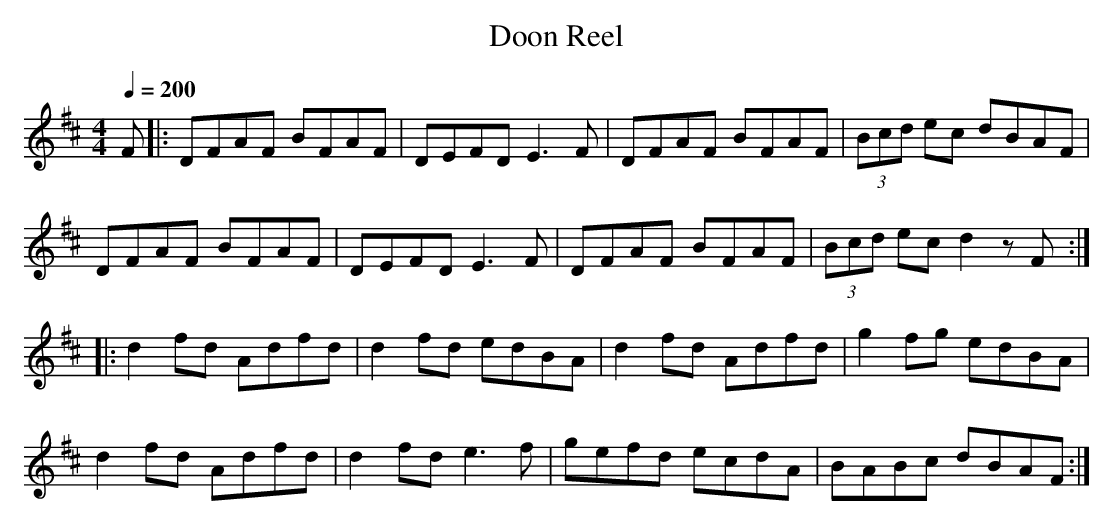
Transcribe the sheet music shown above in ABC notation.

X:1
T:Doon Reel
M:4/4
L:1/8
Q:1/4=200
K:D
F|:DFAF BFAF|DEFD E3F|DFAF BFAF|(3Bcd ec dBAF|
DFAF BFAF|DEFD E3F|DFAF BFAF|(3Bcd ec d2zF:|
|:d2fd Adfd|d2fd edBA|d2fd Adfd|g2fg edBA|
d2fd Adfd|d2fd e3f|gefd ecdA|BABc dBAF:|
